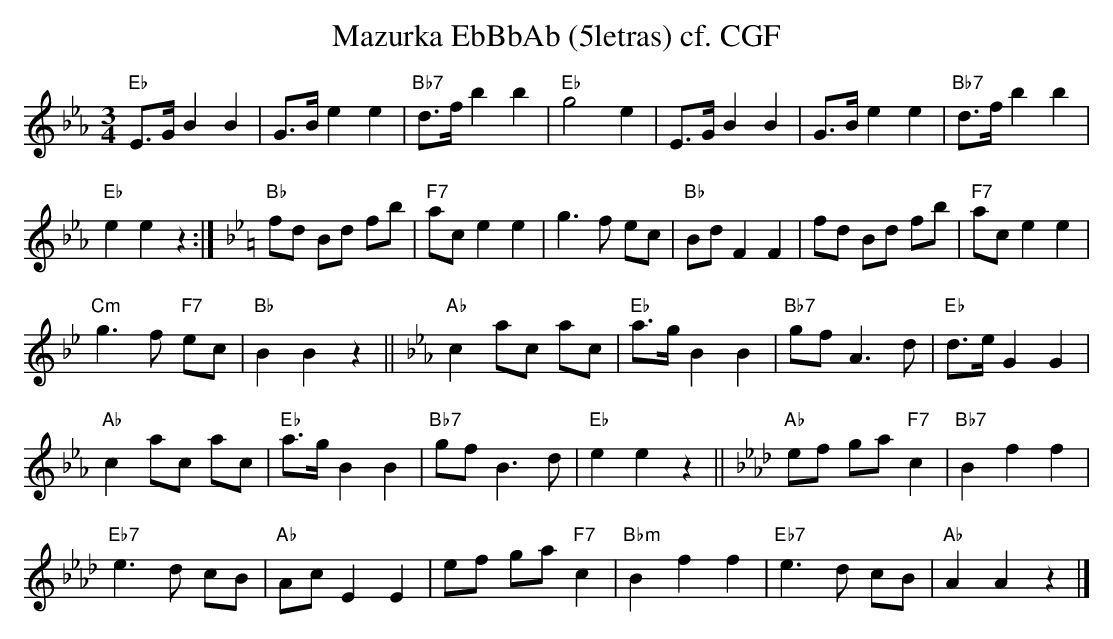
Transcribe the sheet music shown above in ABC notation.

X:1
T:Mazurka EbBbAb (5letras) cf. CGF
M:3/4
L:1/8
K:Ebmaj%%MIDI gchordon
"Eb"E>GB2B2 | G>Be2e2 | "Bb7"d>fb2b2 | "Eb"g4e2 | E>GB2B2 | G>Be2e2 | "Bb7"d>fb2b2 |
"Eb"e2e2z2 :| [K:Bbmaj] "Bb"fd Bd fb | "F7"ace2e2 | g3f ec | "Bb"BdF2F2 | fd Bd fb | "F7"ace2e2 |
"Cm"g3f "F7"ec | "Bb"B2B2z2 || [K:Ebmaj] "Ab"c2ac ac | "Eb"a>gB2B2 | "Bb7"gfA3d | "Eb"d>eG2G2 |
"Ab"c2ac ac | "Eb"a>gB2B2 |"Bb7" gfB3d | "Eb"e2e2z2 || [K:Abmaj] "Ab"ef ga"F7"c2 | "Bb7"B2f2f2 |
"Eb7"e3d cB | "Ab"AcE2E2 | ef ga"F7"c2 | "Bbm"B2f2f2 | "Eb7"e3d cB | "Ab"A2A2z2 |]
